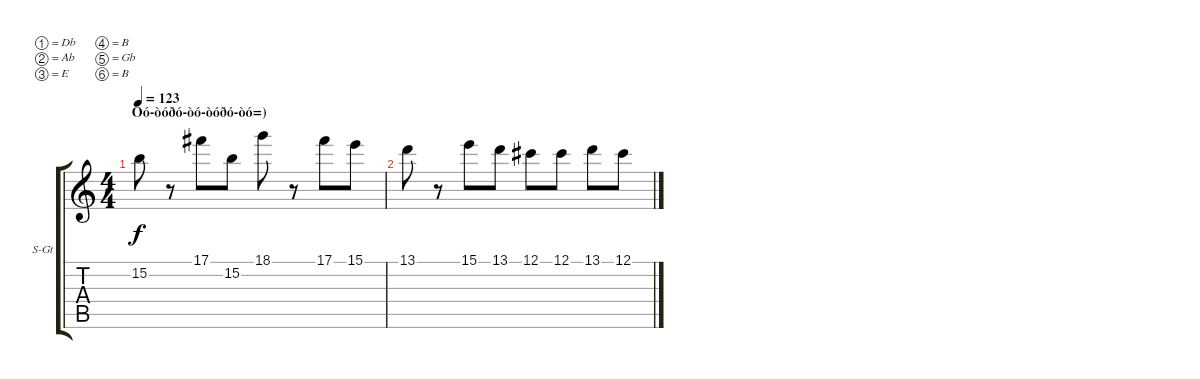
\bracketExtendMode groupsimilarinstruments
\firstSystemTrackNameOrientation horizontal
\otherSystemsTrackNameOrientation horizontal
\track ("Êëàâèøè 1" "S-Gt") {instrument bassoon}
\staff {score tabs}
\tuning (Db4 Ab3 E3 B2 Gb2 B1)
\displaytranspose 12
\ts (4 4)
\section ("" "Òó-òóðó-òó-òóðó-òó=)")
\tempo 123
\clef g2
\ks c
15.2.8{dy f} r.8 17.1.8 15.2.8 18.1.8 r.8 17.1.8 15.1.8 |
13.1.8 r.8 15.1.8 13.1.8 12.1.8 12.1.8 13.1.8 12.1.8
